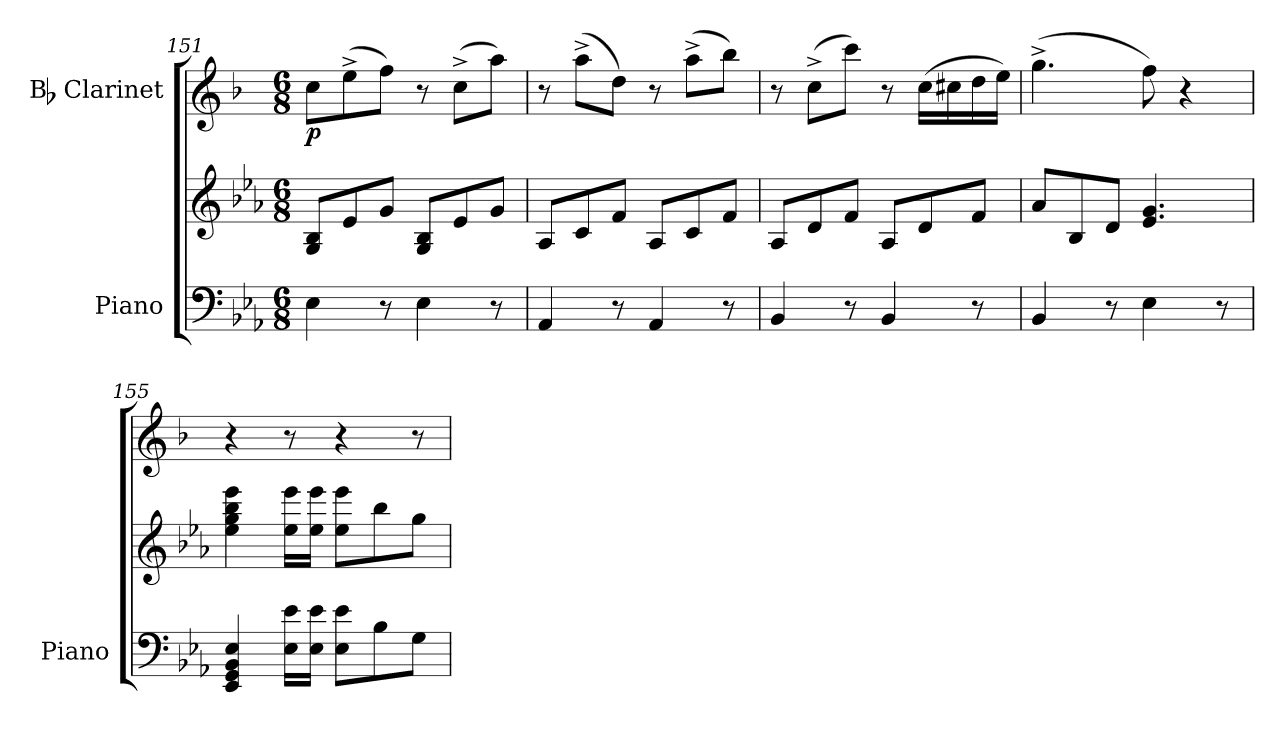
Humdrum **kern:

**kern	**kern	**kern	**dynam
*part2	*part2	*part1	*part1
*staff3	*staff2	*staff1	*staff1
*I"Piano	*	*I"Bb Clarinet	*
*I'Piano	*	*	*
*clefF4	*clefG2	*clefG2	*
*	*	*ITrd1c2	*
*k[b-e-a-]	*k[b-e-a-]	*k[b-e-a-]	*
*E-:	*E-:	*E-:	*
*M6/8	*M6/8	*M6/8	*
=151	=151	=151	=151
!	!	!	!LO:DY:b
4E-\	8G/ 8B-/L	8b-\L	p
.	8e-/	(>8dd^>\	.
8r	8g/J	8ee-\J)	.
4E-\	8G/ 8B-/L	8r	.
.	8e-/	(>8b-^>\L	.
8r	8g/J	8gg\J)	.
=152	=152	=152	=152
4AA-/	8A-/L	8r	.
.	8c/	(>8gg^>\L	.
8r	8f/J	8cc\J)	.
4AA-/	8A-/L	8r	.
.	8c/	(>8gg^>\L	.
8r	8f/J	8aa-\J)	.
=153	=153	=153	=153
4BB-/	8A-/L	8r	.
.	8d/	(>8b-^>\L	.
8r	8f/J	8bb-\J)	.
4BB-/	8A-/L	8r	.
.	8d/	(>16b-\LL	.
.	.	16bn\	.
8r	8f/J	16cc\	.
.	.	16dd\JJ)	.
!!LO:PB:g=z
=154	=154	=154	=154
4BB-/	8a-/L	(>4.ff^>\	.
.	8B-/	.	.
8r	8d/J	.	.
4E-\	4.e-/ 4.g/	8ee-\)	.
.	.	4r	.
8r	.	.	.
=155	=155	=155	=155
4EE-/ 4GG/ 4BB-/ 4E-/	4ee-\ 4gg\ 4bb-\ 4eee-\	4r	.
16E-\ 16e-\LL	16ee-\ 16eee-\LL	8r	.
16E-\ 16e-\JJ	16ee-\ 16eee-\JJ	.	.
8E-\ 8e-\L	8ee-\ 8eee-\L	4r	.
8B-\	8bb-\	.	.
8G\J	8gg\J	8r	.
=	=	=	=
*-	*-	*-	*-
